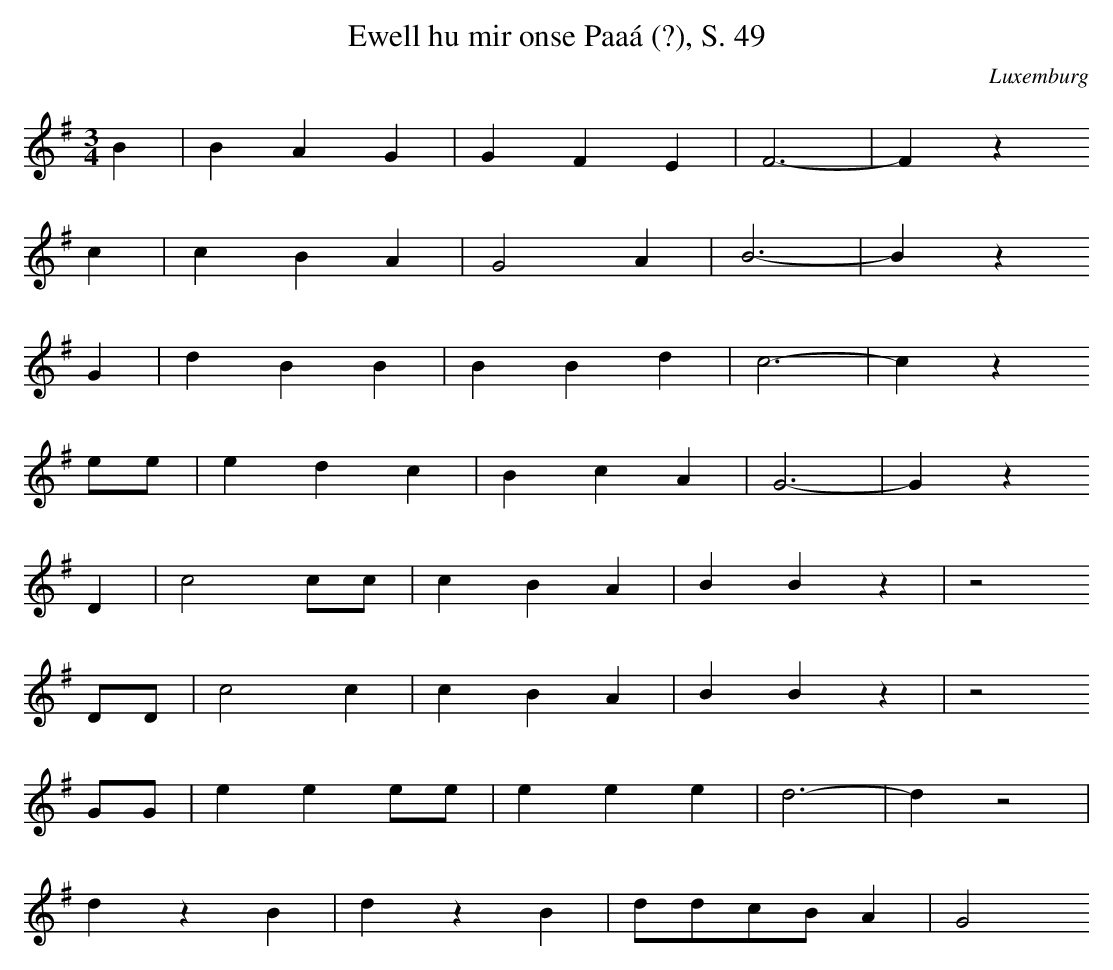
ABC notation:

X:1
T: Ewell hu mir onse Paaá (?), S. 49
O: Luxemburg
M: 3/4
L: 1/8
K: G
B2 | B2A2G2 | G2F2E2 | F6- | F2z2
c2 | c2B2A2 | G4A2 | B6- | B2z2
G2 | d2B2B2 | B2B2d2 | c6- | c2z2
ee | e2d2c2 | B2c2A2 | G6- | G2z2
D2 | c4cc | c2B2A2 | B2B2z2 | z4
DD | c4c2 | c2B2A2 | B2B2z2 | z4
GG | e2e2ee | e2e2e2 | d6- | d2z4 |
d2z2B2 | d2z2B2 | ddcBA2 | G4
